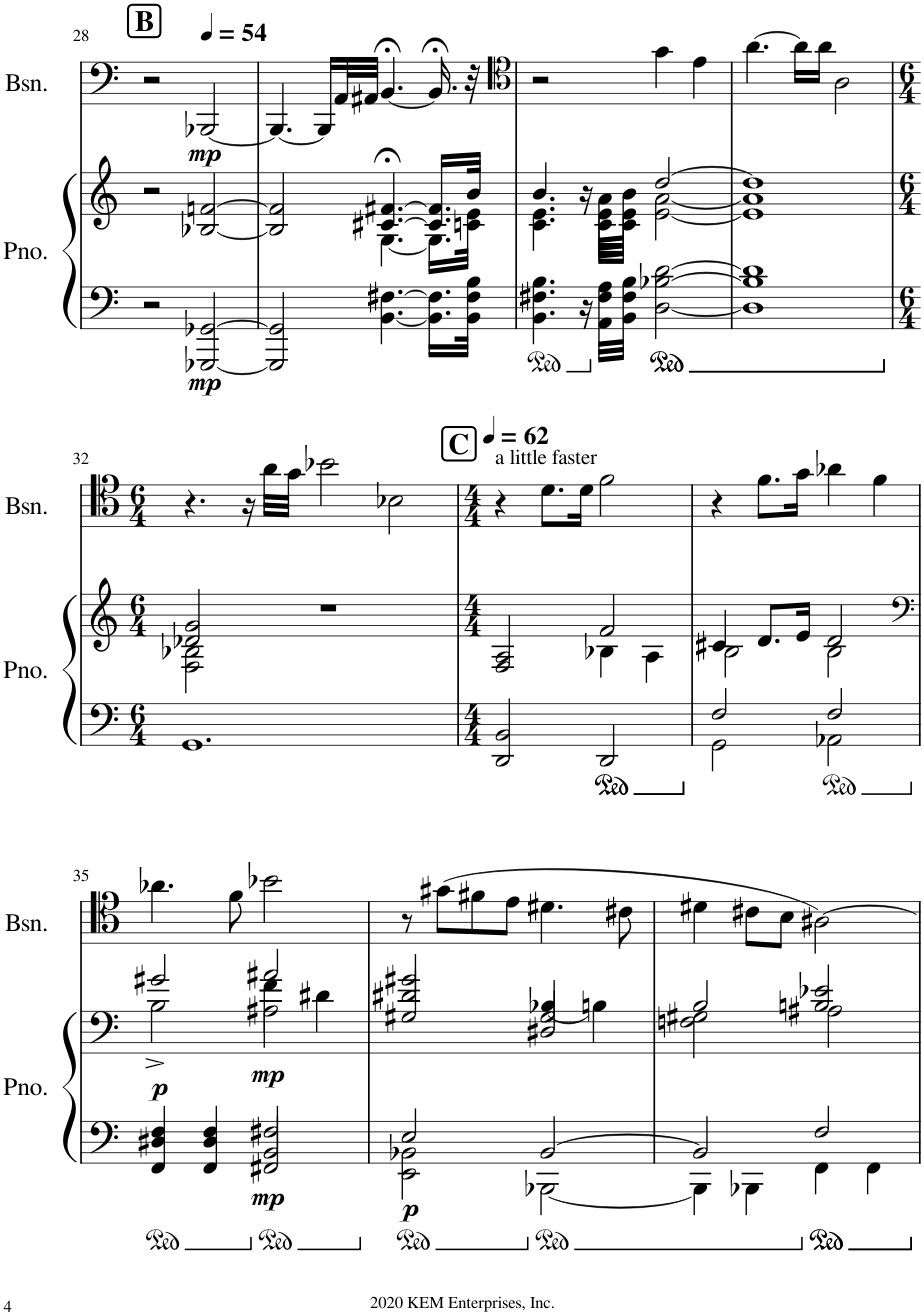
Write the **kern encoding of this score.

**kern	**kern	**dynam	**kern	**dynam
*part2	*part2	*part2	*part1	*part1
*staff3	*staff2	*staff2/3	*staff1	*staff1
*I"Piano	*	*	*I"Bassoon	*
*I'Pno.	*	*	*I'Bsn.	*
!!LO:PB:g=z
*clefF4	*clefG2	*	*clefF4	*
*k[]	*k[]	*	*k[]	*
*M4/4	*M4/4	*	*M4/4	*
!!LO:REH:place=s1:a:B:cj:fs=14:t=B
=28	=28	=28	=28	=28
2r	2r	.	2r	.
*	*	*	*MM54	*
!	!	!LO:DY:b=2	!	!LO:DY:b
[2GGG-X/ [2GG-X/	[2B-X/ [2fn/	mp	[2BBB-X/	mp
=29	=29	=29	=29	=29
*	*^	*	*	*
2GGG-/] 2GG-/]	2B-/] 2f/]	2ryy	.	4.BBB-/_	.
.	.	.	.	16BBB-/LL]	.
.	.	.	.	32AA/L	.
.	.	.	.	32AA#X/JJJ	.
[4.BB\ [4.F#X\	[4.c#X/;< [4.f#X/;<	[4.G\	.	[4.BB;</	.
16.BB\] 16.F#\]LL	16.c#/] 16.f#/]LL	16.G\LL]	.	16.BB;</]	.
32BB\ 32F#\ 32B\JJk	32b/JJk	32cn\ 32e\JJk	.	32r	.
=30	=30	=30	=30	=30	=30
*	*	*	*	*clefC4	*
4.BB\ 4.F#X\ 4.B\	4.c\ 4.e\	4.b/	.	2r	.
16r	16r	16ryy	.	.	.
32AA\ 32F#\ 32A\LLL	32c\ 32e\LLL	32a\LLL	.	.	.
32BB\ 32F#\ 32B\JJJ	32c\ 32e\JJJ	32b\JJJ	.	.	.
[2D\ [2B-X\ [2d\	[2e\ [2a\	[2dd/	.	4g\	.
.	.	.	.	4e\	.
=31	=31	=31	=31	=31	=31
*	*ped	*	*	*	*
1D] 1B-] 1d]	1e] 1a]	1dd]	.	[4.a\	.
.	.	.	.	16a\LL]	.
.	.	.	.	16a\JJ	.
.	.	.	.	2A\	.
!!LO:LB:g=z
=32	=32	=32	=32	=32	=32
*M6/4	*M6/4	*	*	*M6/4	*
*Xped	*	*	*	*	*
1.GG	2d-X/ 2g/	2F\ 2B-X\	.	4.r	.
.	.	.	.	16r	.
.	.	.	.	32a\LLL	.
.	.	.	.	32g\JJJ	.
.	1r	1ryy	.	2b-X\	.
.	.	.	.	2B-X\	.
=33	=33	=33	=33	=33	=33
!!LO:REH:place=s1:a:B:cj:fs=14:t=C
*M4/4	*M4/4	*	*	*M4/4	*
*	*	*	*	*MM62	*
!	!	!	!	!LO:TX:a:t=a little faster	!
2DD/ 2BB/	2F/ 2A/	2ryy	.	4r	.
.	.	.	.	8.d\L	.
.	.	.	.	16d\Jk	.
*ped	*	*	*	*	*
2DD/	4B-X\	2f/	.	2f\	.
.	4A\	.	.	.	.
=34	=34	=34	=34	=34	=34
*^	*	*	*	*	*
2F/	2GG\	4c#X/	2B\	.	4r	.
*	*	*Xped	*	*	*	*
.	.	8.d/L	.	.	8.f\L	.
.	.	16e/Jk	.	.	16g\Jk	.
2F/	2AA-X\	2d/	2B\	.	4a-X\	.
.	.	.	.	.	4f\	.
*v	*v	*	*	*	*	*
*	*v	*v	*	*	*
!!LO:LB:g=z
=35	=35	=35	=35	=35
*	*clefF4	*	*	*
*^	*^	*	*	*
*	*^	*	*^	*	*	*
!	!	!	!	!	!	!LO:DY:b	!	!
4FF/ 4D#X/ 4F/	2ryy	2ryy	2g#X/	2B^\	2ryy	p	4.a-X\	.
4FF/ 4D#/ 4F/	.	.	.	.	.	.	.	.
.	.	.	.	.	.	.	8f\	.
!	!	!	!	!	!	!LO:DY:b=2	!	!
!	!	!	!	!	!	!LO:DY:n=1:b	!	!
2FF#X/	2BB/	2F#X/	2a#X/	2A#X\	4f\	mp mp	2b-X\	.
.	.	.	.	.	4d#X\	.	.	.
*	*v	*v	*	*	*	*	*	*
=36	=36	=36	=36	=36	=36	=36	=36
!	!	!	!	!	!LO:DY:b=2	!	!
2E/	2EE\ 2BB-X\	2G#X/ 2g#X/	2d#X/	2ryy	p	8r	.
.	.	.	.	.	.	(8g#X\L	.
.	.	.	.	.	.	8f#X\	.
.	.	.	.	.	.	8e\J	.
[2BB-/	[<2BBB-X\	2D#X/	(4B-X/	2G#/	.	4.d#X\	.
.	.	.	4Bn\)	.	.	.	.
.	.	.	.	.	.	8c#X\	.
*	*	*	*v	*v	*	*	*
=37	=37	=37	=37	=37	=37	=37
2BB-/]	4BBB-\]	2B/	2Fn\ 2G#X\	.	4d#X\	.
.	4BBB-X\	.	.	.	8c#X\L	.
.	.	.	.	.	8B\J	.
2F/	4FF\	2Bn/ 2e-X/	2A#X\	.	[2A#X\)	.
.	4FF\	.	.	.	.	.
*v	*v	*	*	*	*	*
*	*v	*v	*	*	*
=	=	=	=	=
*-	*-	*-	*-	*-
